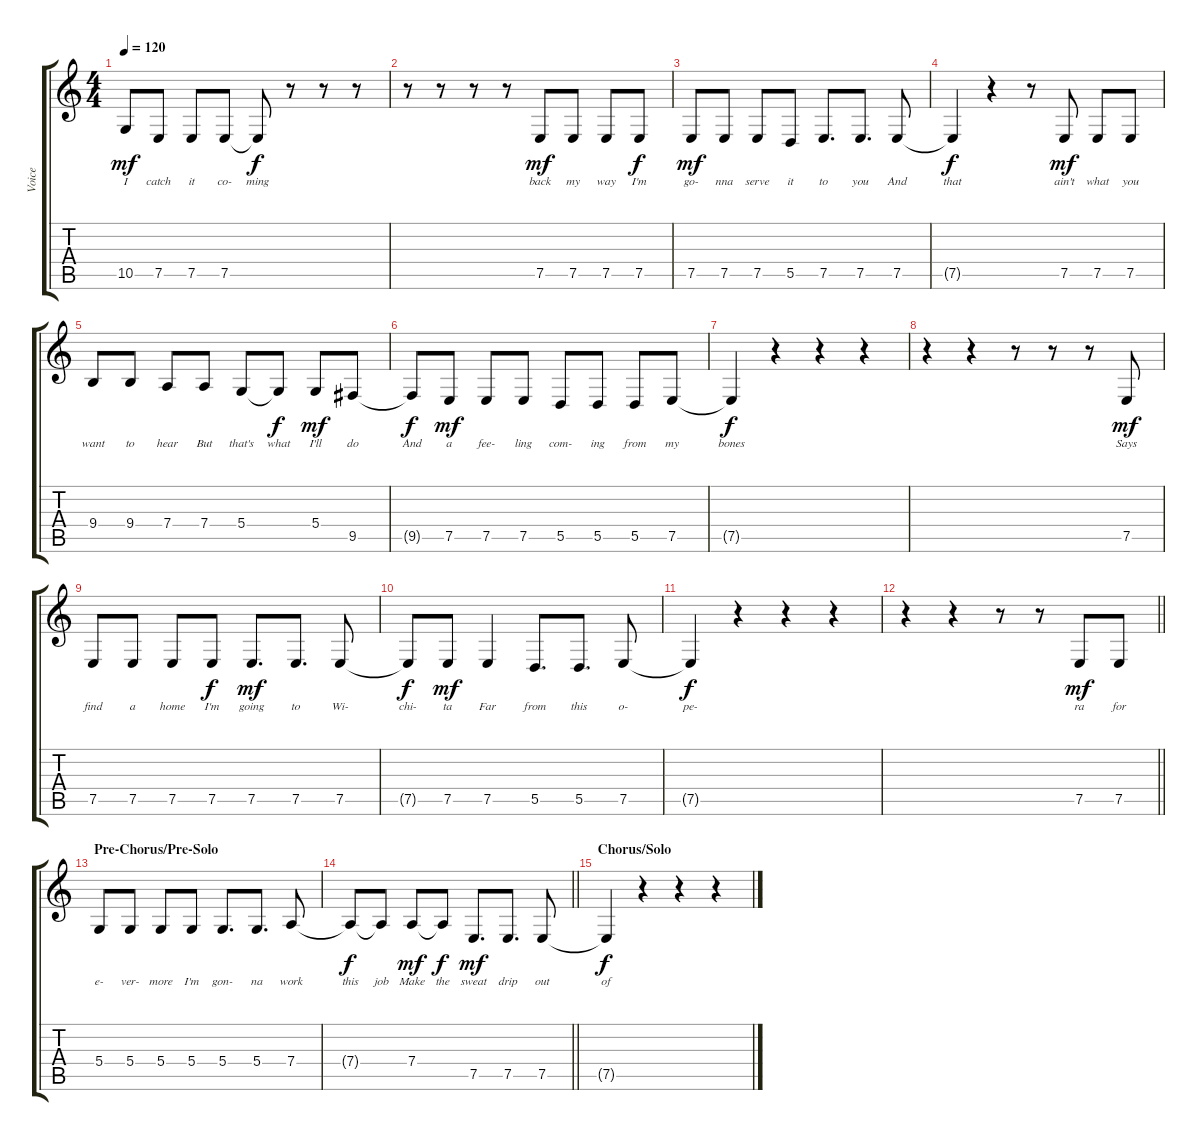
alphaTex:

\track ("Voice" "Voice") {instrument altosax}
\staff {score tabs}
\tuning (E4 B3 G3 D3 A2 E2) {hide}
\ts (4 4)
\tempo 120
\clef g2
\ks c
10.5.8{lyrics (0 "I") lyrics (1 "") lyrics (2 "") lyrics (3 "") lyrics (4 "") dy mf} 7.5.8{lyrics (0 "catch") lyrics (1 "") lyrics (2 "") lyrics (3 "") lyrics (4 "")} 7.5.8{lyrics (0 "it") lyrics (1 "") lyrics (2 "") lyrics (3 "") lyrics (4 "")} 7.5.8{lyrics (0 "co-") lyrics (1 "") lyrics (2 "") lyrics (3 "") lyrics (4 "")} 7.5{t}.8{lyrics (0 "ming") lyrics (1 "") lyrics (2 "") lyrics (3 "") lyrics (4 "") dy f} r.8 r.8 r.8 |
r.8 r.8 r.8 r.8 7.5.8{lyrics (0 "back") lyrics (1 "") lyrics (2 "") lyrics (3 "") lyrics (4 "") dy mf} 7.5.8{lyrics (0 "my") lyrics (1 "") lyrics (2 "") lyrics (3 "") lyrics (4 "")} 7.5.8{lyrics (0 "way") lyrics (1 "") lyrics (2 "") lyrics (3 "") lyrics (4 "")} 7.5.8{lyrics (0 "I'm") lyrics (1 "") lyrics (2 "") lyrics (3 "") lyrics (4 "") dy f} |
7.5.8{lyrics (0 "go-") lyrics (1 "") lyrics (2 "") lyrics (3 "") lyrics (4 "") dy mf} 7.5.8{lyrics (0 "nna") lyrics (1 "") lyrics (2 "") lyrics (3 "") lyrics (4 "")} 7.5.8{lyrics (0 "serve") lyrics (1 "") lyrics (2 "") lyrics (3 "") lyrics (4 "")} 5.5.8{lyrics (0 "it") lyrics (1 "") lyrics (2 "") lyrics (3 "") lyrics (4 "")} 7.5.8{d lyrics (0 "to") lyrics (1 "") lyrics (2 "") lyrics (3 "") lyrics (4 "")} 7.5.8{d lyrics (0 "you") lyrics (1 "") lyrics (2 "") lyrics (3 "") lyrics (4 "")} 7.5.8{lyrics (0 "And") lyrics (1 "") lyrics (2 "") lyrics (3 "") lyrics (4 "")} |
7.5{t}.4{lyrics (0 "that") lyrics (1 "") lyrics (2 "") lyrics (3 "") lyrics (4 "") dy f} r.4 r.8 7.5.8{lyrics (0 "ain't") lyrics (1 "") lyrics (2 "") lyrics (3 "") lyrics (4 "") dy mf} 7.5.8{lyrics (0 "what") lyrics (1 "") lyrics (2 "") lyrics (3 "") lyrics (4 "")} 7.5.8{lyrics (0 "you") lyrics (1 "") lyrics (2 "") lyrics (3 "") lyrics (4 "")} |
9.4.8{lyrics (0 "want") lyrics (1 "") lyrics (2 "") lyrics (3 "") lyrics (4 "")} 9.4.8{lyrics (0 "to") lyrics (1 "") lyrics (2 "") lyrics (3 "") lyrics (4 "")} 7.4.8{lyrics (0 "hear") lyrics (1 "") lyrics (2 "") lyrics (3 "") lyrics (4 "")} 7.4.8{lyrics (0 "But") lyrics (1 "") lyrics (2 "") lyrics (3 "") lyrics (4 "")} 5.4.8{lyrics (0 "that's") lyrics (1 "") lyrics (2 "") lyrics (3 "") lyrics (4 "")} 5.4{t}.8{lyrics (0 "what") lyrics (1 "") lyrics (2 "") lyrics (3 "") lyrics (4 "") dy f} 5.4.8{lyrics (0 "I'll") lyrics (1 "") lyrics (2 "") lyrics (3 "") lyrics (4 "") dy mf} 9.5.8{lyrics (0 "do") lyrics (1 "") lyrics (2 "") lyrics (3 "") lyrics (4 "")} |
9.5{t}.8{lyrics (0 "And") lyrics (1 "") lyrics (2 "") lyrics (3 "") lyrics (4 "") dy f} 7.5.8{lyrics (0 "a") lyrics (1 "") lyrics (2 "") lyrics (3 "") lyrics (4 "") dy mf} 7.5.8{lyrics (0 "fee-") lyrics (1 "") lyrics (2 "") lyrics (3 "") lyrics (4 "")} 7.5.8{lyrics (0 "ling") lyrics (1 "") lyrics (2 "") lyrics (3 "") lyrics (4 "")} 5.5.8{lyrics (0 "com-") lyrics (1 "") lyrics (2 "") lyrics (3 "") lyrics (4 "")} 5.5.8{lyrics (0 "ing") lyrics (1 "") lyrics (2 "") lyrics (3 "") lyrics (4 "")} 5.5.8{lyrics (0 "from") lyrics (1 "") lyrics (2 "") lyrics (3 "") lyrics (4 "")} 7.5.8{lyrics (0 "my") lyrics (1 "") lyrics (2 "") lyrics (3 "") lyrics (4 "")} |
7.5{t}.4{lyrics (0 "bones") lyrics (1 "") lyrics (2 "") lyrics (3 "") lyrics (4 "") dy f} r.4 r.4 r.4 |
r.4 r.4 r.8 r.8 r.8 7.5.8{lyrics (0 "Says") lyrics (1 "") lyrics (2 "") lyrics (3 "") lyrics (4 "") dy mf} |
7.5.8{lyrics (0 "find") lyrics (1 "") lyrics (2 "") lyrics (3 "") lyrics (4 "")} 7.5.8{lyrics (0 "a") lyrics (1 "") lyrics (2 "") lyrics (3 "") lyrics (4 "")} 7.5.8{lyrics (0 "home") lyrics (1 "") lyrics (2 "") lyrics (3 "") lyrics (4 "")} 7.5.8{lyrics (0 "I'm") lyrics (1 "") lyrics (2 "") lyrics (3 "") lyrics (4 "") dy f} 7.5.8{d lyrics (0 "going") lyrics (1 "") lyrics (2 "") lyrics (3 "") lyrics (4 "") dy mf} 7.5.8{d lyrics (0 "to") lyrics (1 "") lyrics (2 "") lyrics (3 "") lyrics (4 "")} 7.5.8{lyrics (0 "Wi-") lyrics (1 "") lyrics (2 "") lyrics (3 "") lyrics (4 "")} |
7.5{t}.8{lyrics (0 "chi-") lyrics (1 "") lyrics (2 "") lyrics (3 "") lyrics (4 "") dy f} 7.5.8{lyrics (0 "ta") lyrics (1 "") lyrics (2 "") lyrics (3 "") lyrics (4 "") dy mf} 7.5.4{lyrics (0 "Far") lyrics (1 "") lyrics (2 "") lyrics (3 "") lyrics (4 "")} 5.5.8{d lyrics (0 "from") lyrics (1 "") lyrics (2 "") lyrics (3 "") lyrics (4 "")} 5.5.8{d lyrics (0 "this") lyrics (1 "") lyrics (2 "") lyrics (3 "") lyrics (4 "")} 7.5.8{lyrics (0 "o-") lyrics (1 "") lyrics (2 "") lyrics (3 "") lyrics (4 "")} |
7.5{t}.4{lyrics (0 "pe-") lyrics (1 "") lyrics (2 "") lyrics (3 "") lyrics (4 "") dy f} r.4 r.4 r.4 |
\barLineRight lightlight
r.4 r.4 r.8 r.8 7.5.8{lyrics (0 "ra") lyrics (1 "") lyrics (2 "") lyrics (3 "") lyrics (4 "") dy mf} 7.5.8{lyrics (0 "for") lyrics (1 "") lyrics (2 "") lyrics (3 "") lyrics (4 "")} |
\section ("" "Pre-Chorus/Pre-Solo")
5.4.8{lyrics (0 "e-") lyrics (1 "") lyrics (2 "") lyrics (3 "") lyrics (4 "")} 5.4.8{lyrics (0 "ver-") lyrics (1 "") lyrics (2 "") lyrics (3 "") lyrics (4 "")} 5.4.8{lyrics (0 "more") lyrics (1 "") lyrics (2 "") lyrics (3 "") lyrics (4 "")} 5.4.8{lyrics (0 "I'm") lyrics (1 "") lyrics (2 "") lyrics (3 "") lyrics (4 "")} 5.4.8{d lyrics (0 "gon-") lyrics (1 "") lyrics (2 "") lyrics (3 "") lyrics (4 "")} 5.4.8{d lyrics (0 "na") lyrics (1 "") lyrics (2 "") lyrics (3 "") lyrics (4 "")} 7.4.8{lyrics (0 "work") lyrics (1 "") lyrics (2 "") lyrics (3 "") lyrics (4 "")} |
\barLineRight lightlight
7.4{t}.8{lyrics (0 "this") lyrics (1 "") lyrics (2 "") lyrics (3 "") lyrics (4 "") dy f} 7.4{t}.8{lyrics (0 "job") lyrics (1 "") lyrics (2 "") lyrics (3 "") lyrics (4 "")} 7.4.8{lyrics (0 "Make") lyrics (1 "") lyrics (2 "") lyrics (3 "") lyrics (4 "") dy mf} 7.4{t}.8{lyrics (0 "the") lyrics (1 "") lyrics (2 "") lyrics (3 "") lyrics (4 "") dy f} 7.5.8{d lyrics (0 "sweat") lyrics (1 "") lyrics (2 "") lyrics (3 "") lyrics (4 "") dy mf} 7.5.8{d lyrics (0 "drip") lyrics (1 "") lyrics (2 "") lyrics (3 "") lyrics (4 "")} 7.5.8{lyrics (0 "out") lyrics (1 "") lyrics (2 "") lyrics (3 "") lyrics (4 "")} |
\section ("" "Chorus/Solo")
7.5{t}.4{lyrics (0 "of") lyrics (1 "") lyrics (2 "") lyrics (3 "") lyrics (4 "") dy f} r.4 r.4 r.4
